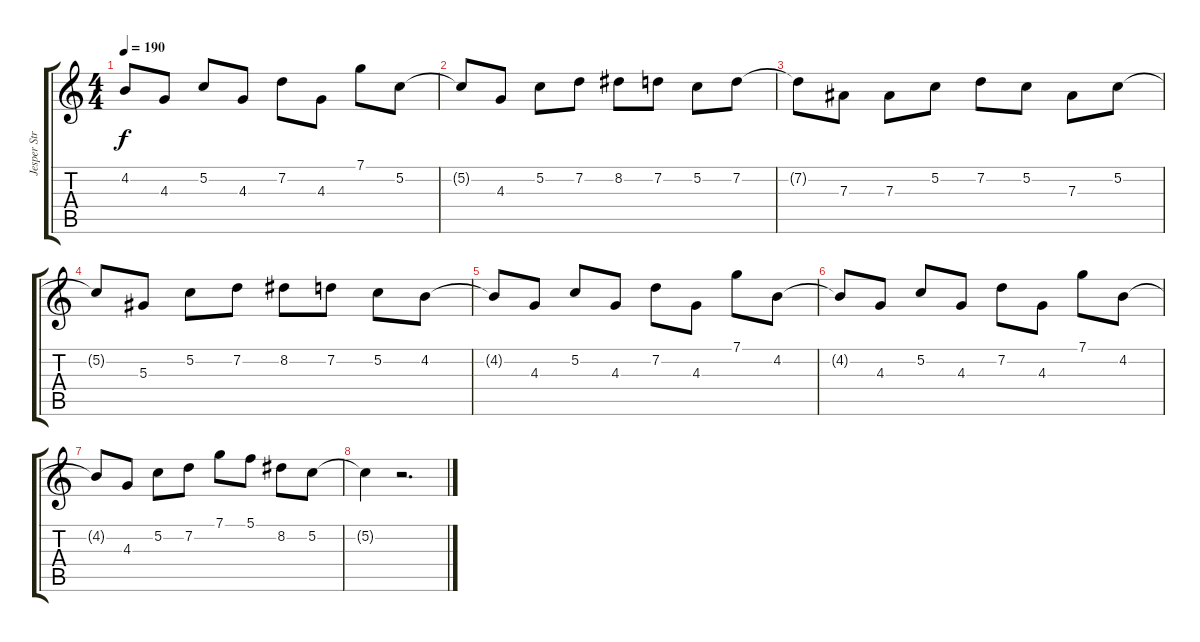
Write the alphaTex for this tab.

\track ("Jesper Strömblad" "Jesper Str") {instrument distortionguitar}
\staff {score tabs}
\tuning (C4 G3 Eb3 Bb2 F2 C2) {hide}
\ts (4 4)
\tempo 190
\clef g2
\ks c
4.2{t}.8{dy f} 4.3.8 5.2.8 4.3.8 7.2.8 4.3.8 7.1.8 5.2.8 |
5.2{t}.8 4.3.8 5.2.8 7.2.8 8.2.8 7.2.8 5.2.8 7.2.8 |
7.2{t}.8 7.3.8 7.3.8 5.2.8 7.2.8 5.2.8 7.3.8 5.2.8 |
5.2{t}.8 5.3.8 5.2.8 7.2.8 8.2.8 7.2.8 5.2.8 4.2.8 |
4.2{t}.8 4.3.8 5.2.8 4.3.8 7.2.8 4.3.8 7.1.8 4.2.8 |
4.2{t}.8 4.3.8 5.2.8 4.3.8 7.2.8 4.3.8 7.1.8 4.2.8 |
4.2{t}.8 4.3.8 5.2.8 7.2.8 7.1.8 5.1.8 8.2.8 5.2.8 |
5.2{t}.4 r.2{d}
